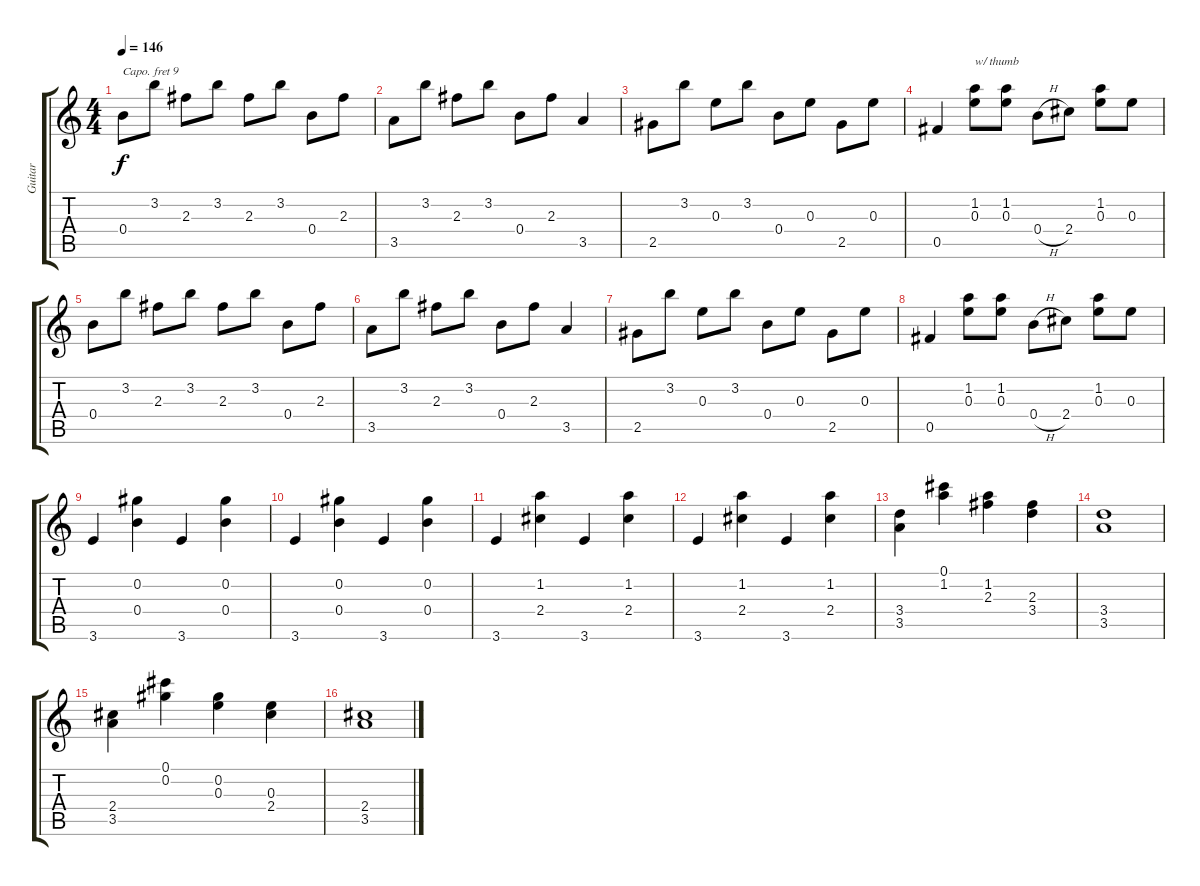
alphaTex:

\track ("Guitar" "Guitar") {instrument acousticguitarsteel}
\staff {score tabs}
\capo 9
\tuning (E4 B3 G3 D3 A2 E2) {hide}
\ts (4 4)
\tempo 146
\clef g2
\ks c
0.4.8{dy f} 3.2.8 2.3.8 3.2.8 2.3.8 3.2.8 0.4.8 2.3.8 |
3.5.8 3.2.8 2.3.8 3.2.8 0.4.8 2.3.8 3.5.4 |
2.5.8 3.2.8 0.3.8 3.2.8 0.4.8 0.3.8 2.5.8 0.3.8 |
0.5.4 (1.2 0.3).8{txt "w/ thumb"} (1.2 0.3).8 0.4{h}.8 2.4.8 (1.2 0.3).8 0.3.8 |
0.4.8 3.2.8 2.3.8 3.2.8 2.3.8 3.2.8 0.4.8 2.3.8 |
3.5.8 3.2.8 2.3.8 3.2.8 0.4.8 2.3.8 3.5.4 |
2.5.8 3.2.8 0.3.8 3.2.8 0.4.8 0.3.8 2.5.8 0.3.8 |
0.5.4 (1.2 0.3).8 (1.2 0.3).8 0.4{h}.8 2.4.8 (1.2 0.3).8 0.3.8 |
3.6.4 (0.2 0.4).4 3.6.4 (0.2 0.4).4 |
3.6.4 (0.2 0.4).4 3.6.4 (0.2 0.4).4 |
3.6.4 (1.2 2.4).4 3.6.4 (1.2 2.4).4 |
3.6.4 (1.2 2.4).4 3.6.4 (1.2 2.4).4 |
(3.4 3.5).4 (0.1 1.2).4 (1.2 2.3).4 (2.3 3.4).4 |
(3.4 3.5).1 |
(2.4 3.5).4 (0.1 0.2).4 (0.2 0.3).4 (0.3 2.4).4 |
(2.4 3.5).1
